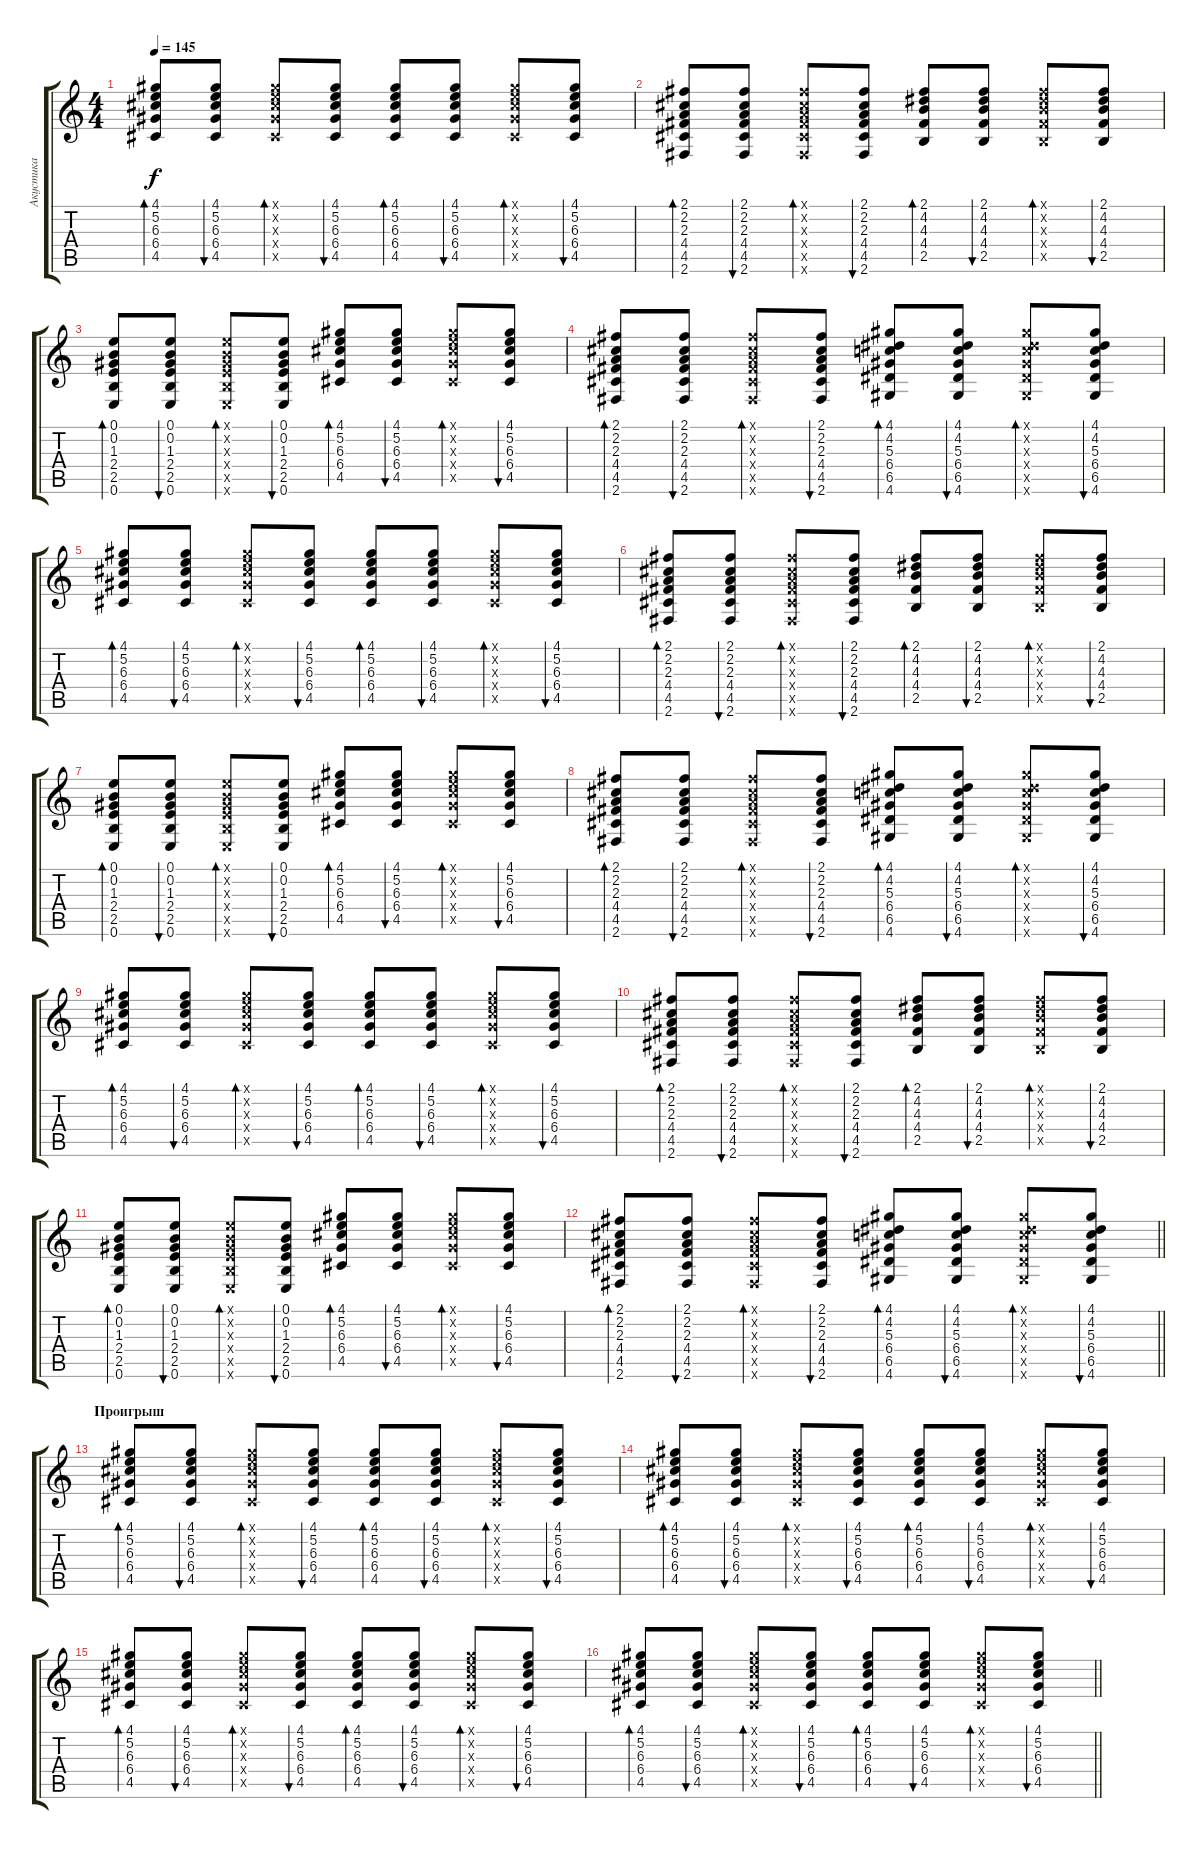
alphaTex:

\track ("Акустика" "Акустика") {instrument acousticguitarsteel}
\staff {score tabs}
\tuning (E4 B3 G3 D3 A2 E2) {hide}
\ts (4 4)
\tempo 145
\clef g2
\ks c
(4.1 5.2 6.3 6.4 4.5).8{bd 30 dy f} (4.1 5.2 6.3 6.4 4.5).8{bu 30} (4.1{x} 5.2{x} 6.3{x} 6.4{x} 4.5{x}).8{bd 30} (4.1 5.2 6.3 6.4 4.5).8{bu 30} (4.1 5.2 6.3 6.4 4.5).8{bd 30} (4.1 5.2 6.3 6.4 4.5).8{bu 30} (4.1{x} 5.2{x} 6.3{x} 6.4{x} 4.5{x}).8{bd 30} (4.1 5.2 6.3 6.4 4.5).8{bu 30} |
(2.1 2.2 2.3 4.4 4.5 2.6).8{bd 30} (2.1 2.2 2.3 4.4 4.5 2.6).8{bu 30} (2.1{x} 2.2{x} 2.3{x} 4.4{x} 4.5{x} 2.6{x}).8{bd 30} (2.1 2.2 2.3 4.4 4.5 2.6).8{bu 30} (2.1 4.2 4.3 4.4 2.5).8{bd 30} (2.1 4.2 4.3 4.4 2.5).8{bu 30} (2.1{x} 4.2{x} 4.3{x} 4.4{x} 2.5{x}).8{bd 30} (2.1 4.2 4.3 4.4 2.5).8{bu 30} |
(0.1 0.2 1.3 2.4 2.5 0.6).8{bd 30} (0.1 0.2 1.3 2.4 2.5 0.6).8{bu 30} (0.1{x} 0.2{x} 1.3{x} 2.4{x} 2.5{x} 0.6{x}).8{bd 30} (0.1 0.2 1.3 2.4 2.5 0.6).8{bu 30} (4.1 5.2 6.3 6.4 4.5).8{bd 30} (4.1 5.2 6.3 6.4 4.5).8{bu 30} (4.1{x} 5.2{x} 6.3{x} 6.4{x} 4.5{x}).8{bd 30} (4.1 5.2 6.3 6.4 4.5).8{bu 30} |
(2.1 2.2 2.3 4.4 4.5 2.6).8{bd 30} (2.1 2.2 2.3 4.4 4.5 2.6).8{bu 30} (2.1{x} 2.2{x} 2.3{x} 4.4{x} 4.5{x} 2.6{x}).8{bd 30} (2.1 2.2 2.3 4.4 4.5 2.6).8{bu 30} (4.1 4.2 5.3 6.4 6.5 4.6).8{bd 30} (4.1 4.2 5.3 6.4 6.5 4.6).8{bu 30} (4.1{x} 4.2{x} 5.3{x} 6.4{x} 6.5{x} 4.6{x}).8{bd 30} (4.1 4.2 5.3 6.4 6.5 4.6).8{bu 30} |
(4.1 5.2 6.3 6.4 4.5).8{bd 30} (4.1 5.2 6.3 6.4 4.5).8{bu 30} (4.1{x} 5.2{x} 6.3{x} 6.4{x} 4.5{x}).8{bd 30} (4.1 5.2 6.3 6.4 4.5).8{bu 30} (4.1 5.2 6.3 6.4 4.5).8{bd 30} (4.1 5.2 6.3 6.4 4.5).8{bu 30} (4.1{x} 5.2{x} 6.3{x} 6.4{x} 4.5{x}).8{bd 30} (4.1 5.2 6.3 6.4 4.5).8{bu 30} |
(2.1 2.2 2.3 4.4 4.5 2.6).8{bd 30} (2.1 2.2 2.3 4.4 4.5 2.6).8{bu 30} (2.1{x} 2.2{x} 2.3{x} 4.4{x} 4.5{x} 2.6{x}).8{bd 30} (2.1 2.2 2.3 4.4 4.5 2.6).8{bu 30} (2.1 4.2 4.3 4.4 2.5).8{bd 30} (2.1 4.2 4.3 4.4 2.5).8{bu 30} (2.1{x} 4.2{x} 4.3{x} 4.4{x} 2.5{x}).8{bd 30} (2.1 4.2 4.3 4.4 2.5).8{bu 30} |
(0.1 0.2 1.3 2.4 2.5 0.6).8{bd 30} (0.1 0.2 1.3 2.4 2.5 0.6).8{bu 30} (0.1{x} 0.2{x} 1.3{x} 2.4{x} 2.5{x} 0.6{x}).8{bd 30} (0.1 0.2 1.3 2.4 2.5 0.6).8{bu 30} (4.1 5.2 6.3 6.4 4.5).8{bd 30} (4.1 5.2 6.3 6.4 4.5).8{bu 30} (4.1{x} 5.2{x} 6.3{x} 6.4{x} 4.5{x}).8{bd 30} (4.1 5.2 6.3 6.4 4.5).8{bu 30} |
(2.1 2.2 2.3 4.4 4.5 2.6).8{bd 30} (2.1 2.2 2.3 4.4 4.5 2.6).8{bu 30} (2.1{x} 2.2{x} 2.3{x} 4.4{x} 4.5{x} 2.6{x}).8{bd 30} (2.1 2.2 2.3 4.4 4.5 2.6).8{bu 30} (4.1 4.2 5.3 6.4 6.5 4.6).8{bd 30} (4.1 4.2 5.3 6.4 6.5 4.6).8{bu 30} (4.1{x} 4.2{x} 5.3{x} 6.4{x} 6.5{x} 4.6{x}).8{bd 30} (4.1 4.2 5.3 6.4 6.5 4.6).8{bu 30} |
(4.1 5.2 6.3 6.4 4.5).8{bd 30} (4.1 5.2 6.3 6.4 4.5).8{bu 30} (4.1{x} 5.2{x} 6.3{x} 6.4{x} 4.5{x}).8{bd 30} (4.1 5.2 6.3 6.4 4.5).8{bu 30} (4.1 5.2 6.3 6.4 4.5).8{bd 30} (4.1 5.2 6.3 6.4 4.5).8{bu 30} (4.1{x} 5.2{x} 6.3{x} 6.4{x} 4.5{x}).8{bd 30} (4.1 5.2 6.3 6.4 4.5).8{bu 30} |
(2.1 2.2 2.3 4.4 4.5 2.6).8{bd 30} (2.1 2.2 2.3 4.4 4.5 2.6).8{bu 30} (2.1{x} 2.2{x} 2.3{x} 4.4{x} 4.5{x} 2.6{x}).8{bd 30} (2.1 2.2 2.3 4.4 4.5 2.6).8{bu 30} (2.1 4.2 4.3 4.4 2.5).8{bd 30} (2.1 4.2 4.3 4.4 2.5).8{bu 30} (2.1{x} 4.2{x} 4.3{x} 4.4{x} 2.5{x}).8{bd 30} (2.1 4.2 4.3 4.4 2.5).8{bu 30} |
(0.1 0.2 1.3 2.4 2.5 0.6).8{bd 30} (0.1 0.2 1.3 2.4 2.5 0.6).8{bu 30} (0.1{x} 0.2{x} 1.3{x} 2.4{x} 2.5{x} 0.6{x}).8{bd 30} (0.1 0.2 1.3 2.4 2.5 0.6).8{bu 30} (4.1 5.2 6.3 6.4 4.5).8{bd 30} (4.1 5.2 6.3 6.4 4.5).8{bu 30} (4.1{x} 5.2{x} 6.3{x} 6.4{x} 4.5{x}).8{bd 30} (4.1 5.2 6.3 6.4 4.5).8{bu 30} |
\barLineRight lightlight
(2.1 2.2 2.3 4.4 4.5 2.6).8{bd 30} (2.1 2.2 2.3 4.4 4.5 2.6).8{bu 30} (2.1{x} 2.2{x} 2.3{x} 4.4{x} 4.5{x} 2.6{x}).8{bd 30} (2.1 2.2 2.3 4.4 4.5 2.6).8{bu 30} (4.1 4.2 5.3 6.4 6.5 4.6).8{bd 30} (4.1 4.2 5.3 6.4 6.5 4.6).8{bu 30} (4.1{x} 4.2{x} 5.3{x} 6.4{x} 6.5{x} 4.6{x}).8{bd 30} (4.1 4.2 5.3 6.4 6.5 4.6).8{bu 30} |
\section ("" "Проигрыш")
(4.1 5.2 6.3 6.4 4.5).8{bd 30} (4.1 5.2 6.3 6.4 4.5).8{bu 30} (4.1{x} 5.2{x} 6.3{x} 6.4{x} 4.5{x}).8{bd 30} (4.1 5.2 6.3 6.4 4.5).8{bu 30} (4.1 5.2 6.3 6.4 4.5).8{bd 30} (4.1 5.2 6.3 6.4 4.5).8{bu 30} (4.1{x} 5.2{x} 6.3{x} 6.4{x} 4.5{x}).8{bd 30} (4.1 5.2 6.3 6.4 4.5).8{bu 30} |
(4.1 5.2 6.3 6.4 4.5).8{bd 30} (4.1 5.2 6.3 6.4 4.5).8{bu 30} (4.1{x} 5.2{x} 6.3{x} 6.4{x} 4.5{x}).8{bd 30} (4.1 5.2 6.3 6.4 4.5).8{bu 30} (4.1 5.2 6.3 6.4 4.5).8{bd 30} (4.1 5.2 6.3 6.4 4.5).8{bu 30} (4.1{x} 5.2{x} 6.3{x} 6.4{x} 4.5{x}).8{bd 30} (4.1 5.2 6.3 6.4 4.5).8{bu 30} |
(4.1 5.2 6.3 6.4 4.5).8{bd 30} (4.1 5.2 6.3 6.4 4.5).8{bu 30} (4.1{x} 5.2{x} 6.3{x} 6.4{x} 4.5{x}).8{bd 30} (4.1 5.2 6.3 6.4 4.5).8{bu 30} (4.1 5.2 6.3 6.4 4.5).8{bd 30} (4.1 5.2 6.3 6.4 4.5).8{bu 30} (4.1{x} 5.2{x} 6.3{x} 6.4{x} 4.5{x}).8{bd 30} (4.1 5.2 6.3 6.4 4.5).8{bu 30} |
\barLineRight lightlight
(4.1 5.2 6.3 6.4 4.5).8{bd 30} (4.1 5.2 6.3 6.4 4.5).8{bu 30} (4.1{x} 5.2{x} 6.3{x} 6.4{x} 4.5{x}).8{bd 30} (4.1 5.2 6.3 6.4 4.5).8{bu 30} (4.1 5.2 6.3 6.4 4.5).8{bd 30} (4.1 5.2 6.3 6.4 4.5).8{bu 30} (4.1{x} 5.2{x} 6.3{x} 6.4{x} 4.5{x}).8{bd 30} (4.1 5.2 6.3 6.4 4.5).8{bu 30}
